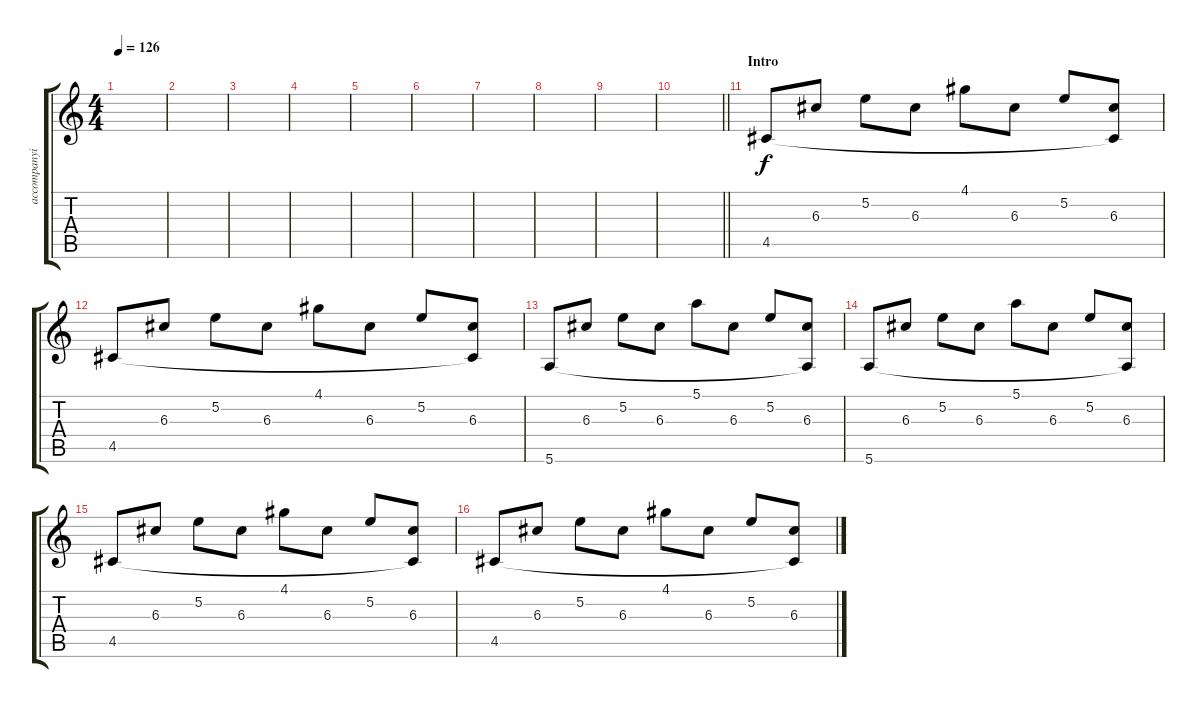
\track ("accompanying Guitar I" "accompanyi") {instrument electricguitarjazz}
\staff {score tabs}
\tuning (E4 B3 G3 D3 A2 E2) {hide}
\ts (4 4)
\tempo 126
\clef g2
\ks c
|
|
|
|
|
|
|
|
|
\barLineRight lightlight
|
\section ("" "Intro")
4.5.8 6.3.8 5.2.8 6.3.8 4.1.8 6.3.8 5.2.8 (6.3 4.5{t}).8 |
4.5.8 6.3.8 5.2.8 6.3.8 4.1.8 6.3.8 5.2.8 (6.3 4.5{t}).8 |
5.6.8 6.3.8 5.2.8 6.3.8 5.1.8 6.3.8 5.2.8 (6.3 5.6{t}).8 |
5.6.8 6.3.8 5.2.8 6.3.8 5.1.8 6.3.8 5.2.8 (6.3 5.6{t}).8 |
4.5.8 6.3.8 5.2.8 6.3.8 4.1.8 6.3.8 5.2.8 (6.3 4.5{t}).8 |
4.5.8 6.3.8 5.2.8 6.3.8 4.1.8 6.3.8 5.2.8 (6.3 4.5{t}).8
